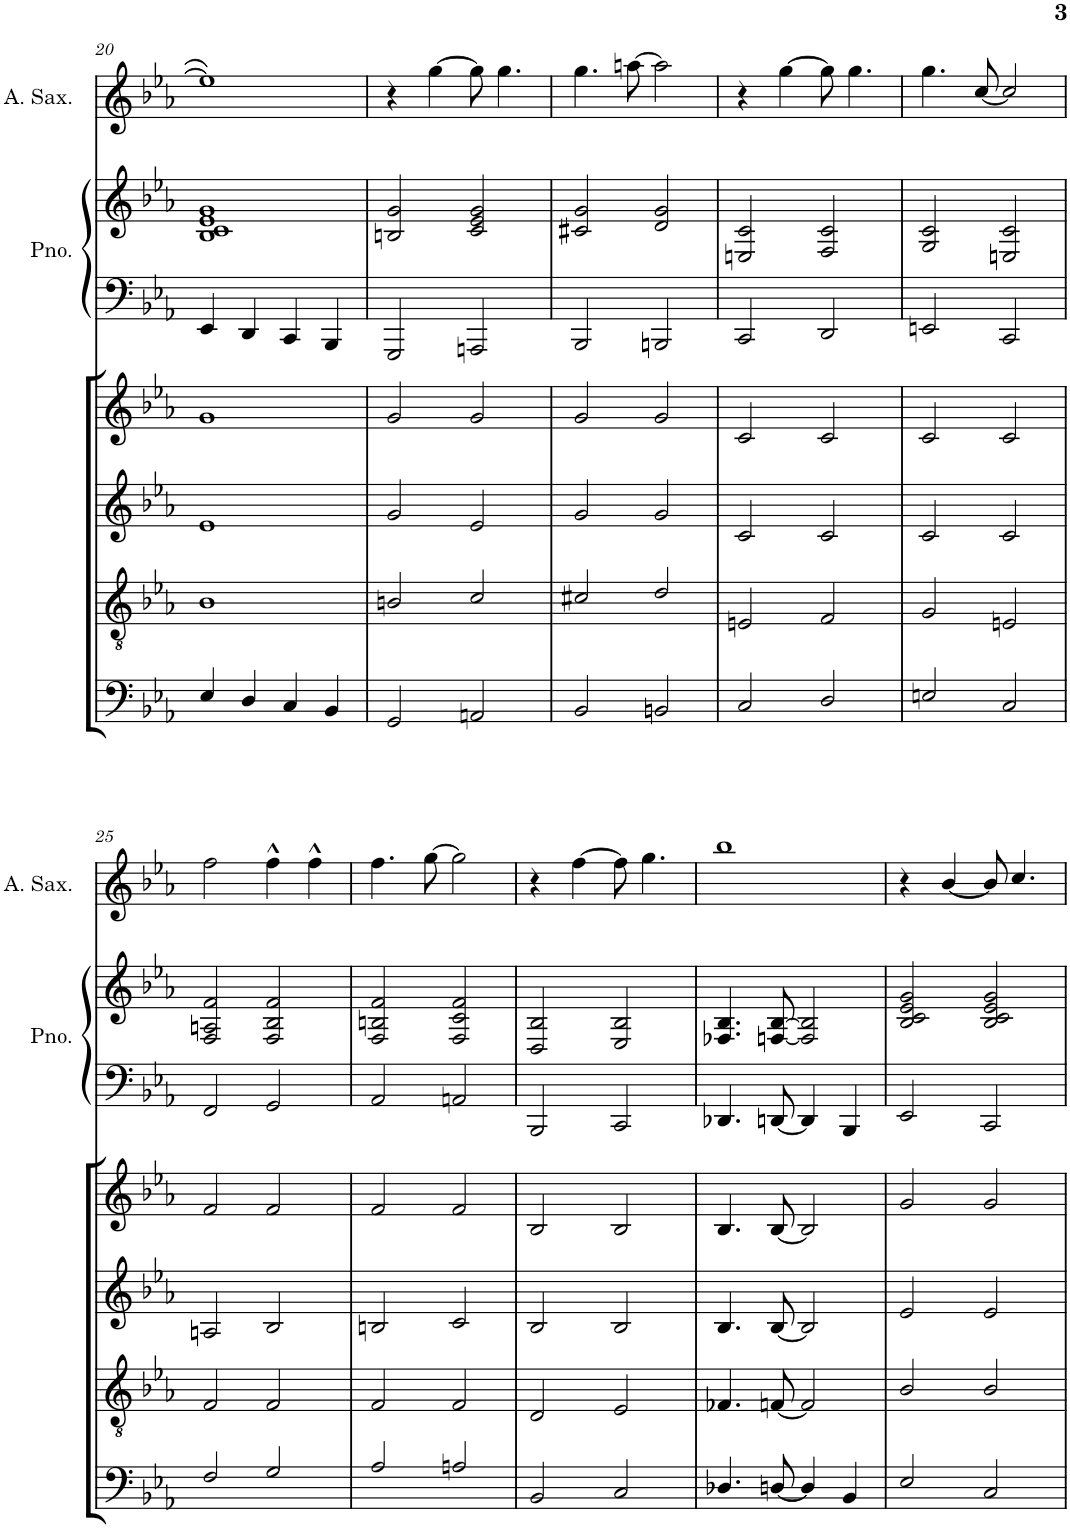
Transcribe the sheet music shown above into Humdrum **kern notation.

**kern	**kern	**kern	**kern	**kern	**kern	**kern
*part6	*part5	*part4	*part3	*part2	*part2	*part1
*staff7	*staff6	*staff5	*staff4	*staff3	*staff2	*staff1
*I"Violoncello	*I"Viola	*I"Violin II	*I"Violin I	*I"Piano	*	*I"Alto Saxophone
*I'Vc	*I'Vla	*I'Vln	*I'Vln	*I'Pno.	*	*I'A. Sax.
!!LO:PB:g=z
*clefF4	*clefGv2	*clefG2	*clefG2	*clefF4	*clefG2	*clefG2
*	*	*	*	*	*	*ITrd5c9
*k[b-e-a-]	*k[b-e-a-]	*k[b-e-a-]	*k[b-e-a-]	*k[b-e-a-]	*k[b-e-a-]	*k[b-e-a-]
*M4/4	*M4/4	*M4/4	*M4/4	*M4/4	*M4/4	*M4/4
*met(c)	*met(c)	*met(c)	*met(c)	*met(c)	*met(c)	*met(c)
=20	=20	=20	=20	=20	=20	=20
4E-/	1B-	1e-	1g	4EE-/	1B- 1c 1e- 1g	1ee-]
4D/	.	.	.	4DD/	.	.
4C/	.	.	.	4CC/	.	.
4BB-/	.	.	.	4BBB-/	.	.
=21	=21	=21	=21	=21	=21	=21
2GG/	2Bn/	2g/	2g/	2GGG/	2Bn/ 2g/	4r
.	.	.	.	.	.	[4gg\
2AAn/	2c/	2e-/	2g/	2AAAn/	2c/ 2e-/ 2g/	8gg\]
.	.	.	.	.	.	4.gg\
=22	=22	=22	=22	=22	=22	=22
2BB-/	2c#X/	2g/	2g/	2BBB-/	2c#X/ 2g/	4.gg\
.	.	.	.	.	.	[8aan\
2BBn/	2d/	2g/	2g/	2BBBn/	2d/ 2g/	2aa\]
=23	=23	=23	=23	=23	=23	=23
2C/	2En/	2c/	2c/	2CC/	2En/ 2c/	4r
.	.	.	.	.	.	[4gg\
2D/	2F/	2c/	2c/	2DD/	2F/ 2c/	8gg\]
.	.	.	.	.	.	4.gg\
=24	=24	=24	=24	=24	=24	=24
2En/	2G/	2c/	2c/	2EEn/	2G/ 2c/	4.gg\
.	.	.	.	.	.	[8cc/
2C/	2En/	2c/	2c/	2CC/	2En/ 2c/	2cc/]
!!LO:LB:g=z
=25	=25	=25	=25	=25	=25	=25
2F/	2F/	2An/	2f/	2FF/	2F/ 2An/ 2f/	2ff\
2G/	2F/	2B-/	2f/	2GG/	2F/ 2B-/ 2f/	4ff^^\
.	.	.	.	.	.	4ff^^\
=26	=26	=26	=26	=26	=26	=26
2A-/	2F/	2Bn/	2f/	2AA-/	2F/ 2Bn/ 2f/	4.ff\
.	.	.	.	.	.	[8gg\
2An/	2F/	2c/	2f/	2AAn/	2F/ 2c/ 2f/	2gg\]
=27	=27	=27	=27	=27	=27	=27
2BB-/	2D/	2B-/	2B-/	2BBB-/	2D/ 2B-/	4r
.	.	.	.	.	.	[4ff\
2C/	2E-/	2B-/	2B-/	2CC/	2E-/ 2B-/	8ff\]
.	.	.	.	.	.	4.gg\
=28	=28	=28	=28	=28	=28	=28
4.D-X/	4.F-X/	4.B-/	4.B-/	4.DD-X/	4.F-X/ 4.B-/	1bb-
[8Dn/	[8Fn/	[8B-/	[8B-/	[8DDn/	[8Fn/ [8B-/	.
4D/]	2F/]	2B-/]	2B-/]	4DD/]	2F/] 2B-/]	.
4BB-/	.	.	.	4BBB-/	.	.
=29	=29	=29	=29	=29	=29	=29
2E-/	2B-/	2e-/	2g/	2EE-/	2B-/ 2c/ 2e-/ 2g/	4r
.	.	.	.	.	.	[4b-/
2C/	2B-/	2e-/	2g/	2CC/	2B-/ 2c/ 2e-/ 2g/	8b-/]
.	.	.	.	.	.	4.cc/
=	=	=	=	=	=	=
*-	*-	*-	*-	*-	*-	*-
